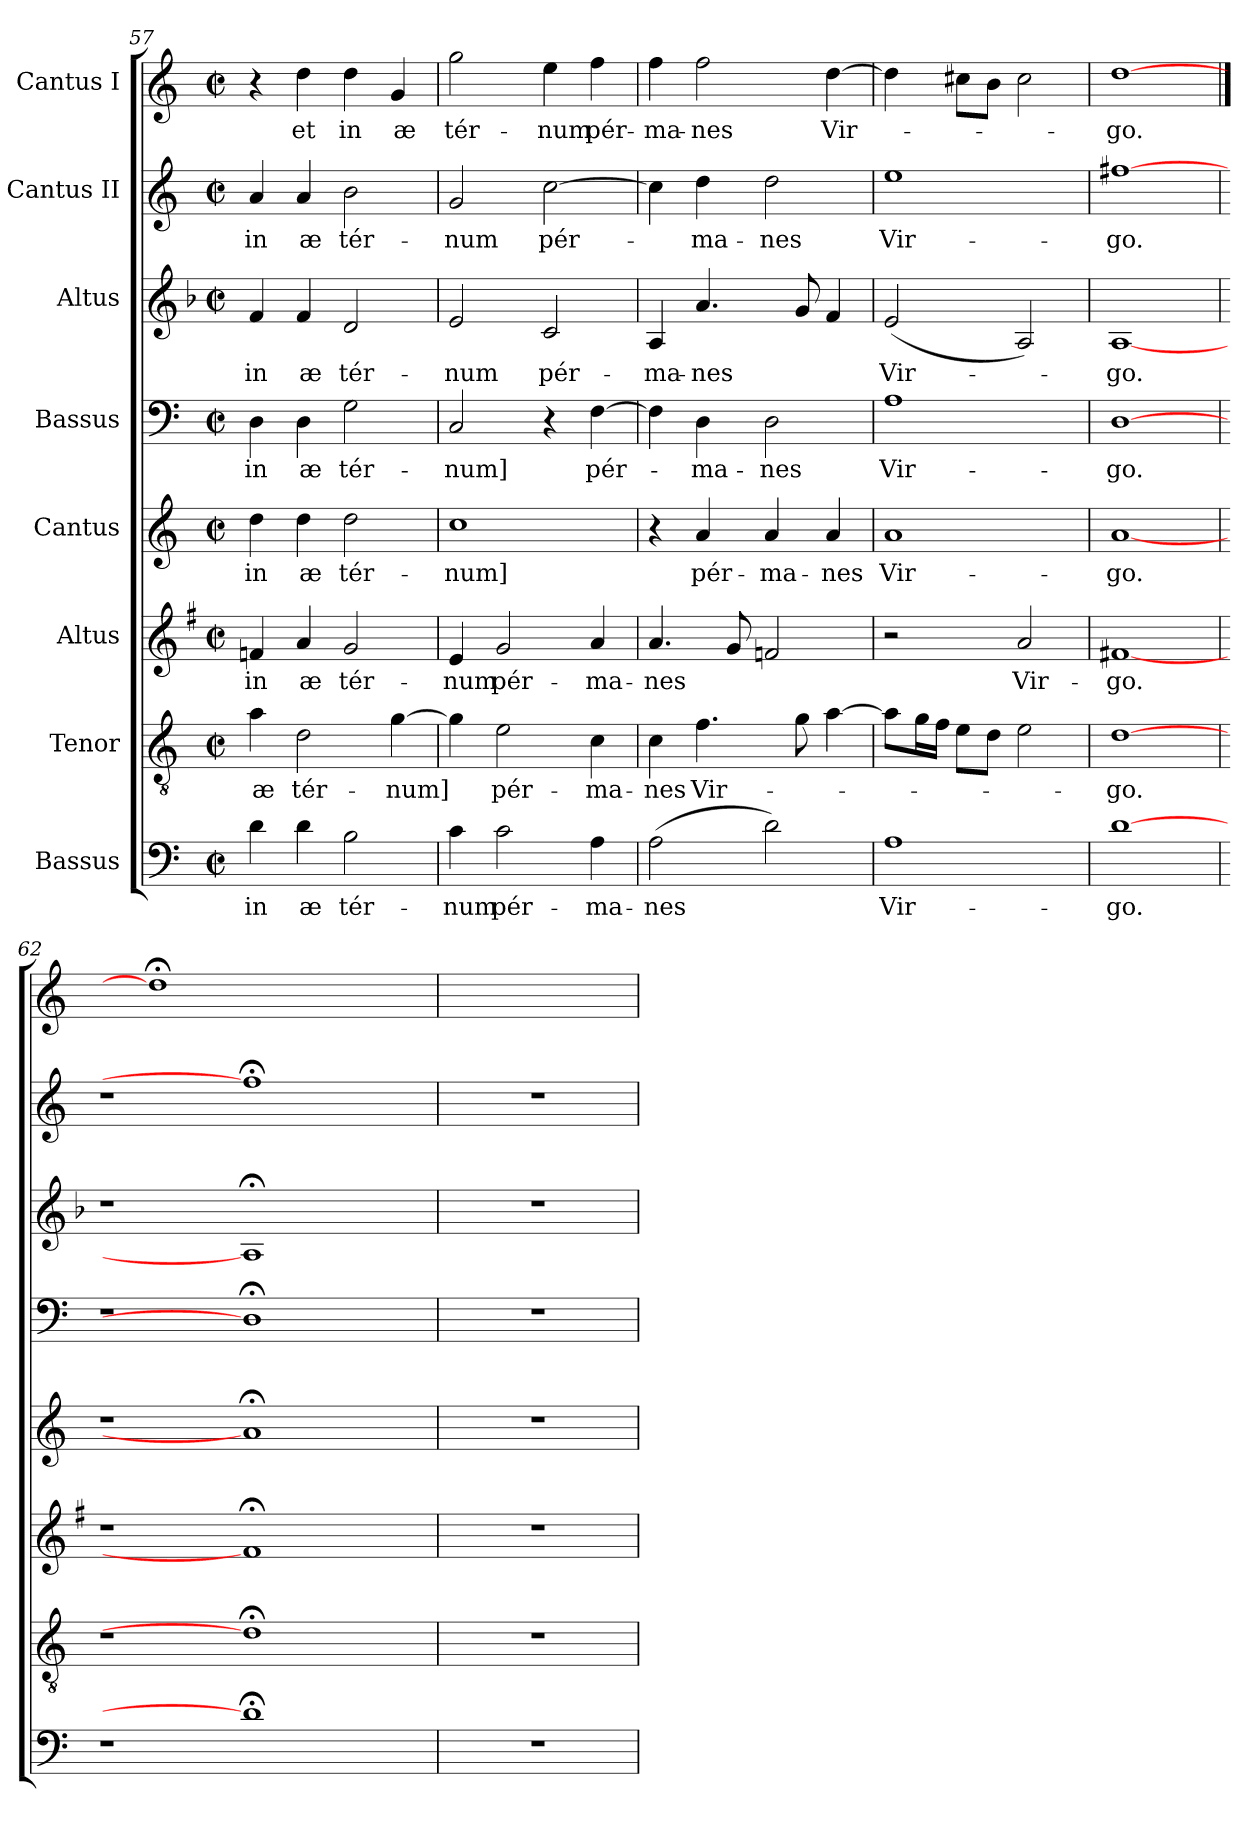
**kern	**text	**kern	**text	**kern	**text	**kern	**text	**kern	**text	**kern	**text	**kern	**text	**kern	**text
*part8	*part8	*part7	*part7	*part6	*part6	*part5	*part5	*part4	*part4	*part3	*part3	*part2	*part2	*part1	*part1
*staff8	*staff8	*staff7	*staff7	*staff6	*staff6	*staff5	*staff5	*staff4	*staff4	*staff3	*staff3	*staff2	*staff2	*staff1	*staff1
*I"Bassus	*	*I"Tenor	*	*I"Altus	*	*I"Cantus	*	*I"Bassus	*	*I"Altus	*	*I"Cantus II	*	*I"Cantus I	*
*clefF4	*	*clefGv2	*	*clefG2	*	*clefG2	*	*clefF4	*	*clefG2	*	*clefG2	*	*clefG2	*
*k[]	*	*k[]	*	*k[f#]	*	*k[]	*	*k[]	*	*k[b-]	*	*k[]	*	*k[]	*
*C:	*	*C:	*	*G:	*	*C:	*	*C:	*	*F:	*	*C:	*	*C:	*
*M2/2	*	*M2/2	*	*M2/2	*	*M2/2	*	*M2/2	*	*M2/2	*	*M2/2	*	*M2/2	*
*met(c|)	*	*met(c|)	*	*met(c|)	*	*met(c|)	*	*met(c|)	*	*met(c|)	*	*met(c|)	*	*met(c|)	*
=57	=57	=57	=57	=57	=57	=57	=57	=57	=57	=57	=57	=57	=57	=57	=57
!	!LO:LY:b	!	!LO:LY:b	!	!LO:LY:b	!	!LO:LY:b	!	!LO:LY:b	!	!LO:LY:b	!	!LO:LY:b	!	!
4d\	in	4a\	æ	4fn/	in	4dd\	in	4D\	in	4f/	in	4a/	in	4r	.
!	!LO:LY:b	!	!LO:LY:b	!	!LO:LY:b	!	!LO:LY:b	!	!LO:LY:b	!	!LO:LY:b	!	!LO:LY:b	!	!LO:LY:b
4d\	æ	2d\	tér-	4a/	æ	4dd\	æ	4D\	æ	4f/	æ	4a/	æ	4dd\	et
!	!LO:LY:b	!	!	!	!LO:LY:b	!	!LO:LY:b	!	!LO:LY:b	!	!LO:LY:b	!	!LO:LY:b	!	!LO:LY:b
2B\	tér-	.	.	2g/	tér-	2dd\	tér-	2G\	tér-	2d/	tér-	2b\	tér-	4dd\	in
!	!	!	!LO:LY:b	!	!	!	!	!	!	!	!	!	!	!	!LO:LY:b
.	.	[4g\	-num]	.	.	.	.	.	.	.	.	.	.	4g/	æ
=58	=58	=58	=58	=58	=58	=58	=58	=58	=58	=58	=58	=58	=58	=58	=58
!	!LO:LY:b	!	!	!	!LO:LY:b	!	!LO:LY:b	!	!LO:LY:b	!	!LO:LY:b	!	!LO:LY:b	!	!LO:LY:b
4c\	-num	4g\]	.	4e/	-num	1cc	-num]	2C/	-num]	2e/	-num	2g/	-num	2gg\	tér-
!	!LO:LY:b	!	!LO:LY:b	!	!LO:LY:b	!	!	!	!	!	!	!	!	!	!
2c\	pér-	2e\	pér-	2g/	pér-	.	.	.	.	.	.	.	.	.	.
!	!	!	!	!	!	!	!	!	!	!	!LO:LY:b	!	!LO:LY:b	!	!LO:LY:b
.	.	.	.	.	.	.	.	4r	.	2c/	pér-	[2cc\	pér-	4ee\	-num
!	!LO:LY:b	!	!LO:LY:b	!	!LO:LY:b	!	!	!	!LO:LY:b	!	!	!	!	!	!LO:LY:b
4A\	-ma-	4c\	-ma-	4a/	-ma-	.	.	[4F\	pér-	.	.	.	.	4ff\	pér-
=59	=59	=59	=59	=59	=59	=59	=59	=59	=59	=59	=59	=59	=59	=59	=59
!	!LO:LY:b	!	!LO:LY:b	!	!LO:LY:b	!	!	!	!	!	!LO:LY:b	!	!	!	!LO:LY:b
(>2A\	-nes	4c\	-nes	4.a/	-nes	4r	.	4F\]	.	4A/	-ma-	4cc\]	.	4ff\	-ma-
!	!	!	!LO:LY:b	!	!	!	!LO:LY:b	!	!LO:LY:b	!	!LO:LY:b	!	!LO:LY:b	!	!LO:LY:b
.	.	4.f\	Vir-	.	.	4a/	pér-	4D\	-ma-	4.a/	-nes	4dd\	-ma-	2ff\	-nes
.	.	.	.	8g/	.	.	.	.	.	.	.	.	.	.	.
!	!	!	!	!	!	!	!LO:LY:b	!	!LO:LY:b	!	!	!	!LO:LY:b	!	!
2d\)	.	.	.	2fn/	.	4a/	-ma-	2D\	-nes	.	.	2dd\	-nes	.	.
.	.	8g\	.	.	.	.	.	.	.	8g/	.	.	.	.	.
!	!	!	!	!	!	!	!LO:LY:b	!	!	!	!	!	!	!	!LO:LY:b
.	.	[4a\	.	.	.	4a/	-nes	.	.	4f/	.	.	.	[4dd\	Vir-
=60	=60	=60	=60	=60	=60	=60	=60	=60	=60	=60	=60	=60	=60	=60	=60
!	!LO:LY:b	!	!	!	!	!	!LO:LY:b	!	!LO:LY:b	!	!LO:LY:b	!	!LO:LY:b	!	!
1A	Vir-	8a\L]	.	2r	.	1a	Vir-	1A	Vir-	(<2e/	Vir-	1ee	Vir-	4dd\]	.
.	.	16g\L	.	.	.	.	.	.	.	.	.	.	.	.	.
.	.	16f\JJ	.	.	.	.	.	.	.	.	.	.	.	.	.
.	.	8e\L	.	.	.	.	.	.	.	.	.	.	.	8cc#X\L	.
.	.	8d\J	.	.	.	.	.	.	.	.	.	.	.	8b\J	.
!	!	!	!	!	!LO:LY:b	!	!	!	!	!	!	!	!	!	!
.	.	2e\	.	2a/	Vir-	.	.	.	.	2A/)	.	.	.	2cc#\	.
=61	=61	=61	=61	=61	=61	=61	=61	=61	=61	=61	=61	=61	=61	=61	=61
!	!LO:LY:b	!	!LO:LY:b	!	!LO:LY:b	!	!LO:LY:b	!	!LO:LY:b	!	!LO:LY:b	!	!LO:LY:b	!	!LO:LY:b
[1d	-go.	[1d	-go.	[1f#X	-go.	[1a	-go.	[1D	-go.	[1A	-go.	[1ff#X	-go.	[1dd	-go.
=62	==62	=62	==62	=62	==62	=62	==62	=62	==62	=62	==62	=62	==62	==62	==62
1r	.	1r	.	1r	.	1r	.	1r	.	1r	.	1r	.	4ryy	.
.	.	.	.	.	.	.	.	.	.	.	.	.	.	1dd;<]	.
1d;<]	.	1d;<]	.	1f#;<]	.	1a;<]	.	1D;<]	.	1A;<]	.	1ff#;<]	.	.	.
.	.	.	.	.	.	.	.	.	.	.	.	.	.	4ryy	.
.	.	.	.	.	.	.	.	.	.	.	.	.	.	4ryy	.
.	.	.	.	.	.	.	.	.	.	.	.	.	.	4ryy	.
=63	=63	=63	=63	=63	=63	=63	=63	=63	=63	=63	=63	=63	=63	=63	=63
1r	.	1r	.	1r	.	1r	.	1r	.	1r	.	1r	.	4ryy	.
.	.	.	.	.	.	.	.	.	.	.	.	.	.	4ryy	.
.	.	.	.	.	.	.	.	.	.	.	.	.	.	4ryy	.
.	.	.	.	.	.	.	.	.	.	.	.	.	.	4ryy	.
=	=	=	=	=	=	=	=	=	=	=	=	=	=	=	=
*-	*-	*-	*-	*-	*-	*-	*-	*-	*-	*-	*-	*-	*-	*-	*-
